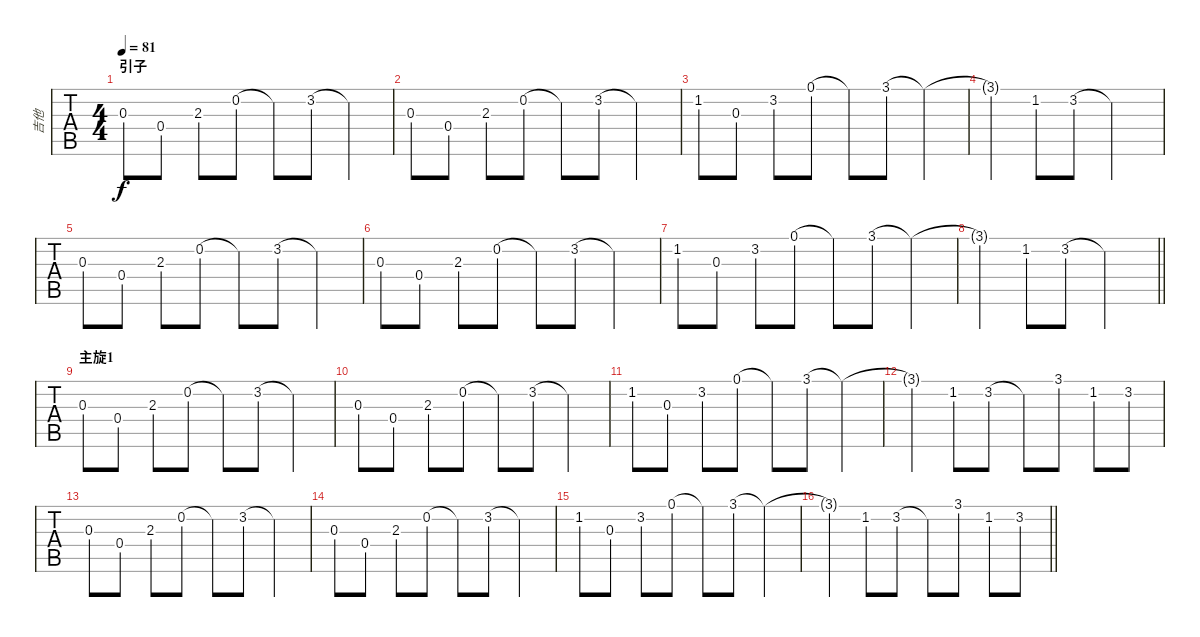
\track ("吉他" "吉他") {instrument electricguitarmuted}
\staff {tabs}
\tuning (E4 B3 G3 D3 A2 E2) {hide}
\ts (4 4)
\section ("" "引子")
\tempo 81
\clef g2
\ks g
0.3.8{dy f instrument electricguitarmuted} 0.4.8 2.3.8 0.2.8 0.2{t}.8 3.2.8 3.2{t}.4 |
0.3.8 0.4.8 2.3.8 0.2.8 0.2{t}.8 3.2.8 3.2{t}.4 |
1.2.8 0.3.8 3.2.8 0.1.8 0.1{t}.8 3.1.8 3.1{t}.4 |
3.1{t}.4 1.2.8 3.2.8 3.2{t}.2 |
0.3.8 0.4.8 2.3.8 0.2.8 0.2{t}.8 3.2.8 3.2{t}.4 |
0.3.8 0.4.8 2.3.8 0.2.8 0.2{t}.8 3.2.8 3.2{t}.4 |
1.2.8 0.3.8 3.2.8 0.1.8 0.1{t}.8 3.1.8 3.1{t}.4 |
\barLineRight lightlight
3.1{t}.4 1.2.8 3.2.8 3.2{t}.2 |
\section ("" "主旋1")
0.3.8 0.4.8 2.3.8 0.2.8 0.2{t}.8 3.2.8 3.2{t}.4 |
0.3.8 0.4.8 2.3.8 0.2.8 0.2{t}.8 3.2.8 3.2{t}.4 |
1.2.8 0.3.8 3.2.8 0.1.8 0.1{t}.8 3.1.8 3.1{t}.4 |
3.1{t}.4 1.2.8 3.2.8 3.2{t}.8 3.1.8 1.2.8 3.2.8 |
0.3.8 0.4.8 2.3.8 0.2.8 0.2{t}.8 3.2.8 3.2{t}.4 |
0.3.8 0.4.8 2.3.8 0.2.8 0.2{t}.8 3.2.8 3.2{t}.4 |
1.2.8 0.3.8 3.2.8 0.1.8 0.1{t}.8 3.1.8 3.1{t}.4 |
\barLineRight lightlight
3.1{t}.4 1.2.8 3.2.8 3.2{t}.8 3.1.8 1.2.8 3.2.8
